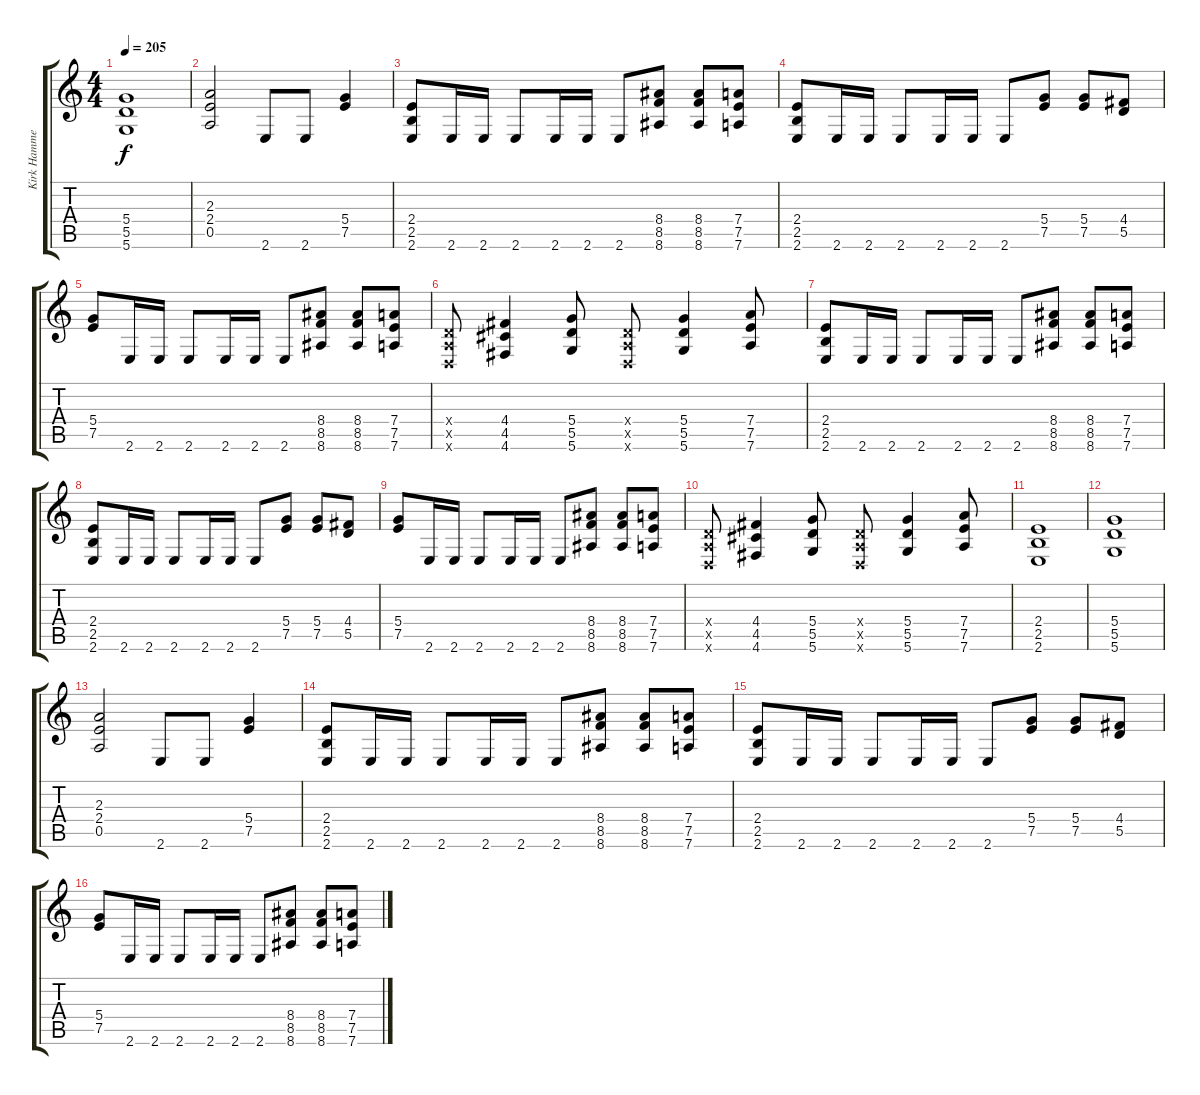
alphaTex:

\track ("Kirk Hammet" "Kirk Hamme") {instrument distortionguitar}
\staff {score tabs}
\tuning (E4 B3 G3 D3 A2 D2) {hide}
\ts (4 4)
\tempo 205
\clef g2
\ks c
(5.4 5.5 5.6).1{dy f} |
(2.3 2.4 0.5).2 2.6.8 2.6.8 (5.4 7.5).4 |
(2.4 2.5 2.6).8 2.6.16 2.6.16 2.6.8 2.6.16 2.6.16 2.6.8 (8.4 8.5 8.6).8 (8.4 8.5 8.6).8 (7.4 7.5 7.6).8 |
(2.4 2.5 2.6).8 2.6.16 2.6.16 2.6.8 2.6.16 2.6.16 2.6.8 (5.4 7.5).8 (5.4 7.5).8 (4.4 5.5).8 |
(5.4 7.5).8 2.6.16 2.6.16 2.6.8 2.6.16 2.6.16 2.6.8 (8.4 8.5 8.6).8 (8.4 8.5 8.6).8 (7.4 7.5 7.6).8 |
(0.4{x} 0.5{x} 0.6{x}).8 (4.4 4.5 4.6).4 (5.4 5.5 5.6).8 (0.4{x} 0.5{x} 0.6{x}).8 (5.4 5.5 5.6).4 (7.4 7.5 7.6).8 |
(2.4 2.5 2.6).8 2.6.16 2.6.16 2.6.8 2.6.16 2.6.16 2.6.8 (8.4 8.5 8.6).8 (8.4 8.5 8.6).8 (7.4 7.5 7.6).8 |
(2.4 2.5 2.6).8 2.6.16 2.6.16 2.6.8 2.6.16 2.6.16 2.6.8 (5.4 7.5).8 (5.4 7.5).8 (4.4 5.5).8 |
(5.4 7.5).8 2.6.16 2.6.16 2.6.8 2.6.16 2.6.16 2.6.8 (8.4 8.5 8.6).8 (8.4 8.5 8.6).8 (7.4 7.5 7.6).8 |
(0.4{x} 0.5{x} 0.6{x}).8 (4.4 4.5 4.6).4 (5.4 5.5 5.6).8 (0.4{x} 0.5{x} 0.6{x}).8 (5.4 5.5 5.6).4 (7.4 7.5 7.6).8 |
(2.4 2.5 2.6).1 |
(5.4 5.5 5.6).1 |
(2.3 2.4 0.5).2 2.6.8 2.6.8 (5.4 7.5).4 |
(2.4 2.5 2.6).8 2.6.16 2.6.16 2.6.8 2.6.16 2.6.16 2.6.8 (8.4 8.5 8.6).8 (8.4 8.5 8.6).8 (7.4 7.5 7.6).8 |
(2.4 2.5 2.6).8 2.6.16 2.6.16 2.6.8 2.6.16 2.6.16 2.6.8 (5.4 7.5).8 (5.4 7.5).8 (4.4 5.5).8 |
(5.4 7.5).8 2.6.16 2.6.16 2.6.8 2.6.16 2.6.16 2.6.8 (8.4 8.5 8.6).8 (8.4 8.5 8.6).8 (7.4 7.5 7.6).8
